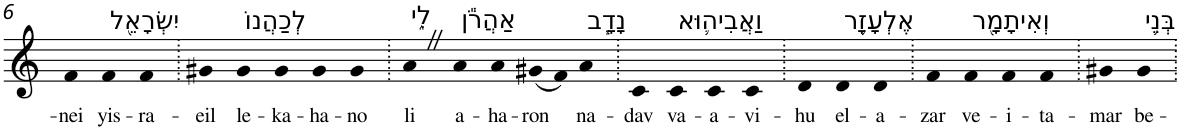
**kern	**text
*part1	*part1
*staff1	*staff1
*I"Piano	*
*I'Pno	*
!!LO:PB:g=z
*clefG2	*
*k[]	*
=6	=6
!	!LO:LY:b
4f	-nei
!LO:TX:a:t=יִשְׂרָאֵ֖ל	!
!	!LO:LY:b
4f	yis-
!	!LO:LY:b
4f	-ra-
=7.	=7.
!	!LO:LY:b
4g#X	-eil
!LO:TX:a:t=לְכַהֲנוֹ	!
!	!LO:LY:b
4g#	le-
!	!LO:LY:b
4g#	-ka-
!	!LO:LY:b
4g#	-ha-
!	!LO:LY:b
4g#	-no
=8.	=8.
!LO:TX:a:t=לִ֑י	!
!	!LO:LY:b
4aZ	li
!LO:TX:a:t=אַהֲרֹ֕ן	!
!	!LO:LY:b
4a	a-
!	!LO:LY:b
4a	-ha-
!	!LO:LY:b
(8g#X	-ron
8f)	.
!LO:TX:a:t=נָדָ֧ב	!
!	!LO:LY:b
4a	na-
=9.	=9.
!	!LO:LY:b
4c	-dav
!LO:TX:a:t=וַאֲבִיה֛וּא	!
!	!LO:LY:b
4c	va-
!	!LO:LY:b
4c	-a-
!	!LO:LY:b
4c	-vi-
=10.	=10.
!	!LO:LY:b
4d	-hu
!LO:TX:a:t=אֶלְעָזָ֥ר	!
!	!LO:LY:b
4d	el-
!	!LO:LY:b
4d	-a-
=11.	=11.
!	!LO:LY:b
4f	-zar
!LO:TX:a:t=וְאִיתָמָ֖ר	!
!	!LO:LY:b
4f	ve-
!	!LO:LY:b
4f	-i-
!	!LO:LY:b
4f	-ta-
=12.	=12.
!	!LO:LY:b
4g#X	-mar
!LO:TX:a:t=בְּנֵ֥י	!
!	!LO:LY:b
4g#	be-
=.	=.
*-	*-
